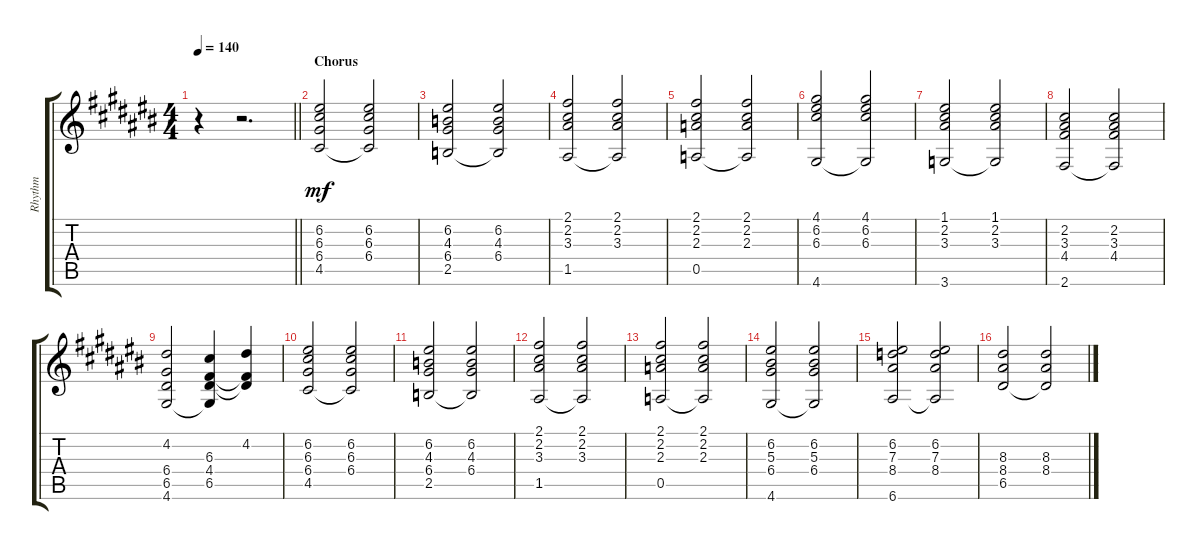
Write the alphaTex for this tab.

\track ("Rhythm" "Rhythm") {instrument acousticguitarnylon}
\staff {score tabs}
\tuning (E4 B3 G3 D3 A2 E2) {hide}
\ts (4 4)
\tempo 140
\clef g2
\barLineRight lightlight
\ks c#
r.4{dy mf} r.2{d} |
\section ("" "Chorus")
(6.2 6.3 6.4 4.5).2 (6.2 6.3 6.4 4.5{t}).2 |
(6.2 4.3 6.4 2.5).2 (6.2 4.3 6.4 2.5{t}).2 |
(2.1 2.2 3.3 1.5).2 (2.1 2.2 3.3 1.5{t}).2 |
(2.1 2.2 2.3 0.5).2 (2.1 2.2 2.3 0.5{t}).2 |
(4.1 6.2 6.3 4.6).2 (4.1 6.2 6.3 4.6{t}).2 |
(1.1 2.2 3.3 3.6).2 (1.1 2.2 3.3 3.6{t}).2 |
(2.2 3.3 4.4 2.6).2 (2.2 3.3 4.4 2.6{t}).2 |
(4.2 6.4 6.5 4.6).2 (6.3 4.4 6.5 4.6{t}).4 (4.2 4.4{t} 6.5{t}).4 |
(6.2 6.3 6.4 4.5).2 (6.2 6.3 6.4 4.5{t}).2 |
(6.2 4.3 6.4 2.5).2 (6.2 4.3 6.4 2.5{t}).2 |
(2.1 2.2 3.3 1.5).2 (2.1 2.2 3.3 1.5{t}).2 |
(2.1 2.2 2.3 0.5).2 (2.1 2.2 2.3 0.5{t}).2 |
(6.2 5.3 6.4 4.6).2 (6.2 5.3 6.4 4.6{t}).2 |
(6.2 7.3 8.4 6.6).2 (6.2 7.3 8.4 6.6{t}).2 |
(8.3 8.4 6.5).2 (8.3 8.4 6.5{t}).2
